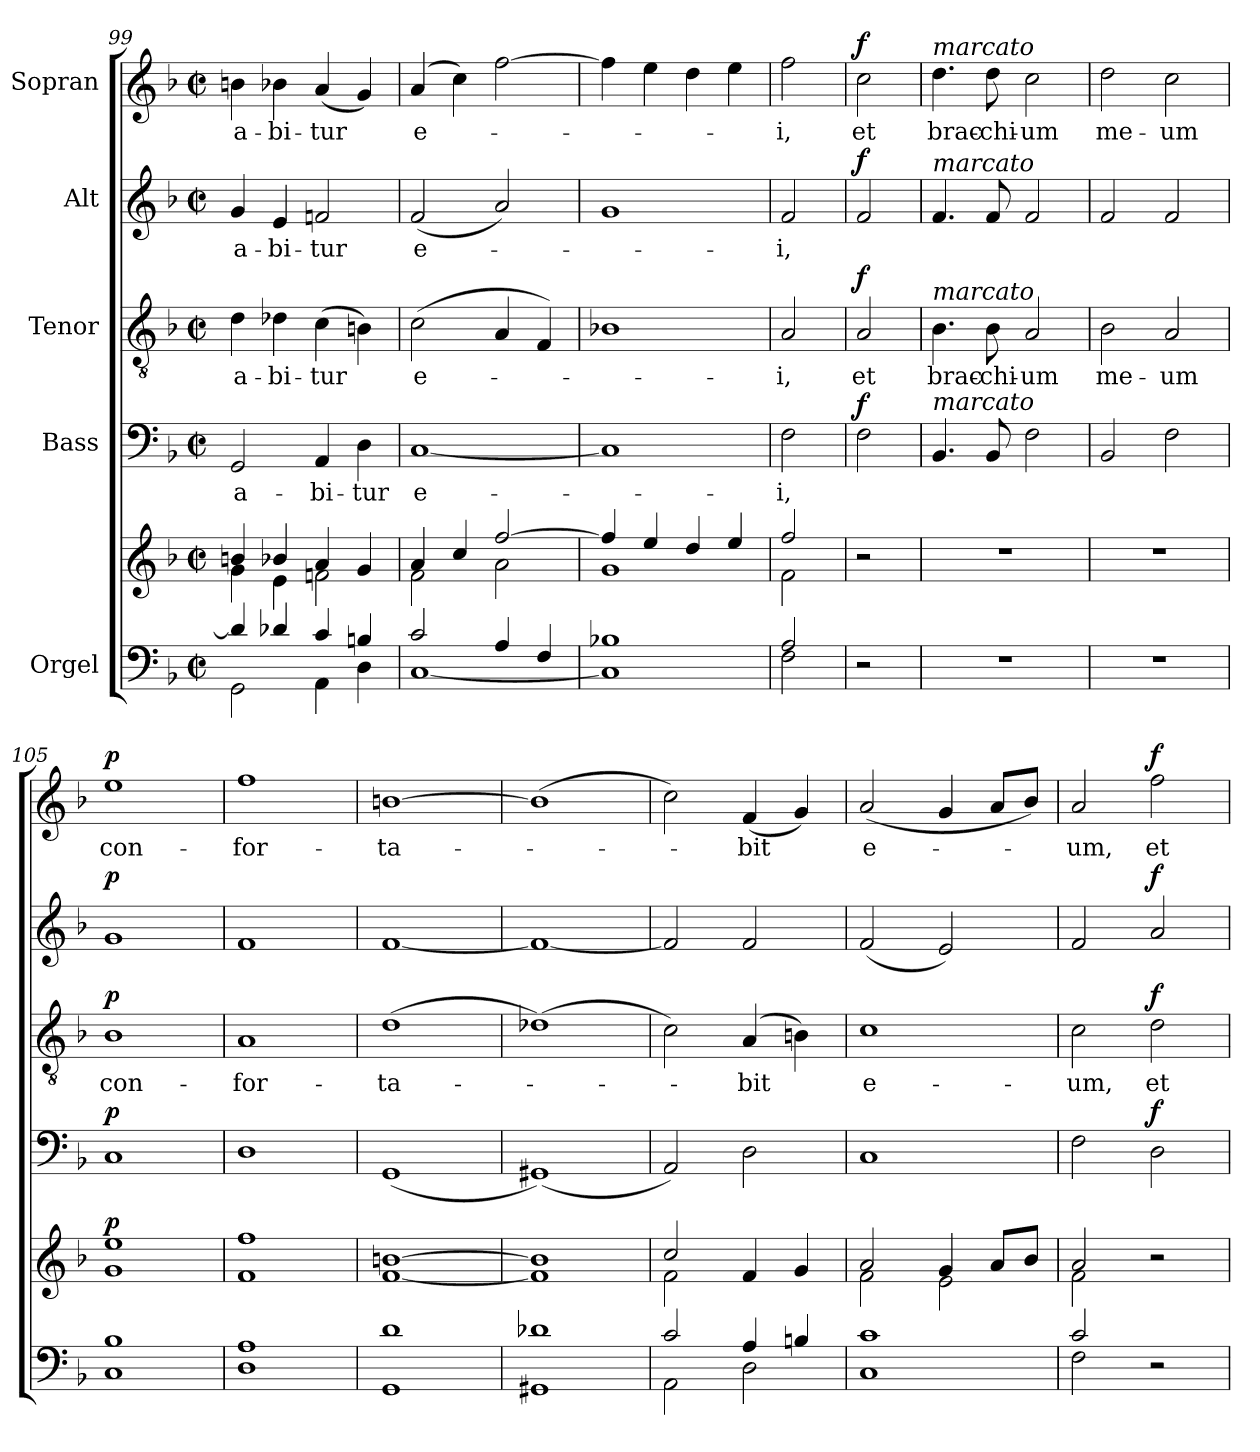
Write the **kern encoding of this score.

**kern	**kern	**dynam	**kern	**text	**dynam	**kern	**text	**dynam	**kern	**text	**dynam	**kern	**text	**dynam
*part5	*part5	*part5	*part4	*part4	*part4	*part3	*part3	*part3	*part2	*part2	*part2	*part1	*part1	*part1
*staff6	*staff5	*staff5/6	*staff4	*staff4	*staff4	*staff3	*staff3	*staff3	*staff2	*staff2	*staff2	*staff1	*staff1	*staff1
*I"Orgel	*	*	*I"Bass	*	*	*I"Tenor	*	*	*I"Alt	*	*	*I"Sopran	*	*
*clefF4	*clefG2	*	*clefF4	*	*	*clefGv2	*	*	*clefG2	*	*	*clefG2	*	*
*k[b-]	*k[b-]	*	*k[b-]	*	*	*k[b-]	*	*	*k[b-]	*	*	*k[b-]	*	*
*M2/2	*M2/2	*	*M2/2	*	*	*M2/2	*	*	*M2/2	*	*	*M2/2	*	*
*met(c|)	*met(c|)	*	*met(c|)	*	*	*met(c|)	*	*	*met(c|)	*	*	*met(c|)	*	*
=99	=99	=99	=99	=99	=99	=99	=99	=99	=99	=99	=99	=99	=99	=99
*^	*^	*	*	*	*	*	*	*	*	*	*	*	*	*
4d/]	2GG\	4bn/	4g\	.	2GG/	-a-	.	4d\	-a-	.	4g/	-a-	.	4bn\	-a-	.
4d-X/	.	4b-X/	4e\	.	.	.	.	4d-X\	-bi-	.	4e/	-bi-	.	4b-X\	-bi-	.
4c/	4AA\	4a/	2fn\	.	4AA/	-bi-	.	(>4c\	-tur	.	2fn/	-tur	.	(4a/	-tur	.
4Bn/	4D\	4g/	.	.	4D\	-tur	.	4Bn\)	.	.	.	.	.	4g/)	.	.
=100	=100	=100	=100	=100	=100	=100	=100	=100	=100	=100	=100	=100	=100	=100	=100	=100
2c/	[1C	4a/	2f\	.	[1C	e-	.	(2c\	e-	.	(2f/	e-	.	(4a/	e-	.
.	.	4cc/	.	.	.	.	.	.	.	.	.	.	.	4cc\)	.	.
4A/	.	[2ff/	2a\	.	.	.	.	4A/	.	.	2a/)	.	.	[2ff\	.	.
4F/	.	.	.	.	.	.	.	4F/)	.	.	.	.	.	.	.	.
=101	=101	=101	=101	=101	=101	=101	=101	=101	=101	=101	=101	=101	=101	=101	=101	=101
1B-X	1C]	4ff/]	1g	.	1C]	.	.	1B-X	.	.	1g	.	.	4ff\]	.	.
.	.	4ee/	.	.	.	.	.	.	.	.	.	.	.	4ee\	.	.
.	.	4dd/	.	.	.	.	.	.	.	.	.	.	.	4dd\	.	.
.	.	4ee/	.	.	.	.	.	.	.	.	.	.	.	4ee\	.	.
=102	=102	=102	=102	=102	=102	=102	=102	=102	=102	=102	=102	=102	=102	=102	=102	=102
2A/	2F\	2ff/	2f\	.	2F\	-i,	.	2A/	-i,	.	2f/	-i,	.	2ff\	-i,	.
!!LO:PB:g=z
=103	=103	=103	=103	=103	=103	=103	=103	=103	=103	=103	=103	=103	=103	=103	=103	=103
!	!	!	!	!	!	!	!LO:DY:a	!	!	!LO:DY:a	!	!	!LO:DY:a	!	!	!LO:DY:a
*v	*v	*	*	*	*	*	*	*	*	*	*	*	*	*	*	*
*	*v	*v	*	*	*	*	*	*	*	*	*	*	*	*	*
2r	2r	.	2F\	.	f	2A/	et	f	2f/	.	f	2cc\	et	f
=103X1	=103X1	=103X1	=103X1	=103X1	=103X1	=103X1	=103X1	=103X1	=103X1	=103X1	=103X1	=103X1	=103X1	=103X1
!	!	!	!	!	!	!	!	!	!	!	!	!LO:TX:a:i:t=marcato	!	!
!	!	!	!	!	!	!	!	!	!LO:TX:a:i:t=marcato	!	!	!	!	!
!	!	!	!	!	!	!LO:TX:a:i:t=marcato	!	!	!	!	!	!	!	!
!	!	!	!LO:TX:a:i:t=marcato	!	!	!	!	!	!	!	!	!	!	!
1r	1r	.	4.BB-/	.	.	4.B-\	brac-	.	4.f/	.	.	4.dd\	brac-	.
.	.	.	8BB-/	.	.	8B-\	-chi-	.	8f/	.	.	8dd\	-chi-	.
.	.	.	2F\	.	.	2A/	-um	.	2f/	.	.	2cc\	-um	.
=104	=104	=104	=104	=104	=104	=104	=104	=104	=104	=104	=104	=104	=104	=104
1r	1r	.	2BB-/	.	.	2B-\	me-	.	2f/	.	.	2dd\	me-	.
.	.	.	2F\	.	.	2A/	-um	.	2f/	.	.	2cc\	-um	.
=105	=105	=105	=105	=105	=105	=105	=105	=105	=105	=105	=105	=105	=105	=105
*^	*^	*	*	*	*	*	*	*	*	*	*	*	*	*
!	!	!	!	!LO:DY:a	!	!	!LO:DY:a	!	!	!LO:DY:a	!	!	!LO:DY:a	!	!	!LO:DY:a
1B-	1C	1ee	1g	p	1C	.	p	1B-	con-	p	1g	.	p	1ee	con-	p
=106	=106	=106	=106	=106	=106	=106	=106	=106	=106	=106	=106	=106	=106	=106	=106	=106
1A	1D	1ff	1f	.	1D	.	.	1A	-for-	.	1f	.	.	1ff	-for-	.
=107	=107	=107	=107	=107	=107	=107	=107	=107	=107	=107	=107	=107	=107	=107	=107	=107
1d	1GG	[1bn	[1f	.	(1GG	.	.	(1d	-ta-	.	[1f	.	.	[1bn	-ta-	.
=108	=108	=108	=108	=108	=108	=108	=108	=108	=108	=108	=108	=108	=108	=108	=108	=108
1d-X	1GG#X	1b]	1f]	.	(1GG#X)	.	.	(1d-X)	.	.	1f_	.	.	(1b]	.	.
=109	=109	=109	=109	=109	=109	=109	=109	=109	=109	=109	=109	=109	=109	=109	=109	=109
2c/	2AA\	2cc/	2f\	.	2AA/)	.	.	2c\)	.	.	2f/]	.	.	2cc\)	.	.
4A/	2D\	4f/	2reyy	.	2D\	.	.	(>4A/	-bit	.	2f/	.	.	(4f/	-bit	.
4Bn/	.	4g/	.	.	.	.	.	4Bn\)	.	.	.	.	.	4g/)	.	.
=110	=110	=110	=110	=110	=110	=110	=110	=110	=110	=110	=110	=110	=110	=110	=110	=110
1c	1C	2a/	2f\	.	1C	.	.	1c	e-	.	(2f/	.	.	(2a/	e-	.
.	.	4g/	2e\	.	.	.	.	.	.	.	2e/)	.	.	4g/	.	.
.	.	8a/L	.	.	.	.	.	.	.	.	.	.	.	8a/L	.	.
.	.	8b-/J	.	.	.	.	.	.	.	.	.	.	.	8b-/J)	.	.
=111	=111	=111	=111	=111	=111	=111	=111	=111	=111	=111	=111	=111	=111	=111	=111	=111
2c/	2F\	2a/	2f\	.	2F\	.	.	2c\	-um,	.	2f/	.	.	2a/	-um,	.
!	!	!	!	!	!	!	!LO:DY:a	!	!	!LO:DY:a	!	!	!LO:DY:a	!	!	!LO:DY:a
2r	2ryy	2r	2ryy	.	2D\	.	f	2d\	et	f	2a/	.	f	2ff\	et	f
*v	*v	*	*	*	*	*	*	*	*	*	*	*	*	*	*	*
*	*v	*v	*	*	*	*	*	*	*	*	*	*	*	*	*
=	=	=	=	=	=	=	=	=	=	=	=	=	=	=
*-	*-	*-	*-	*-	*-	*-	*-	*-	*-	*-	*-	*-	*-	*-
